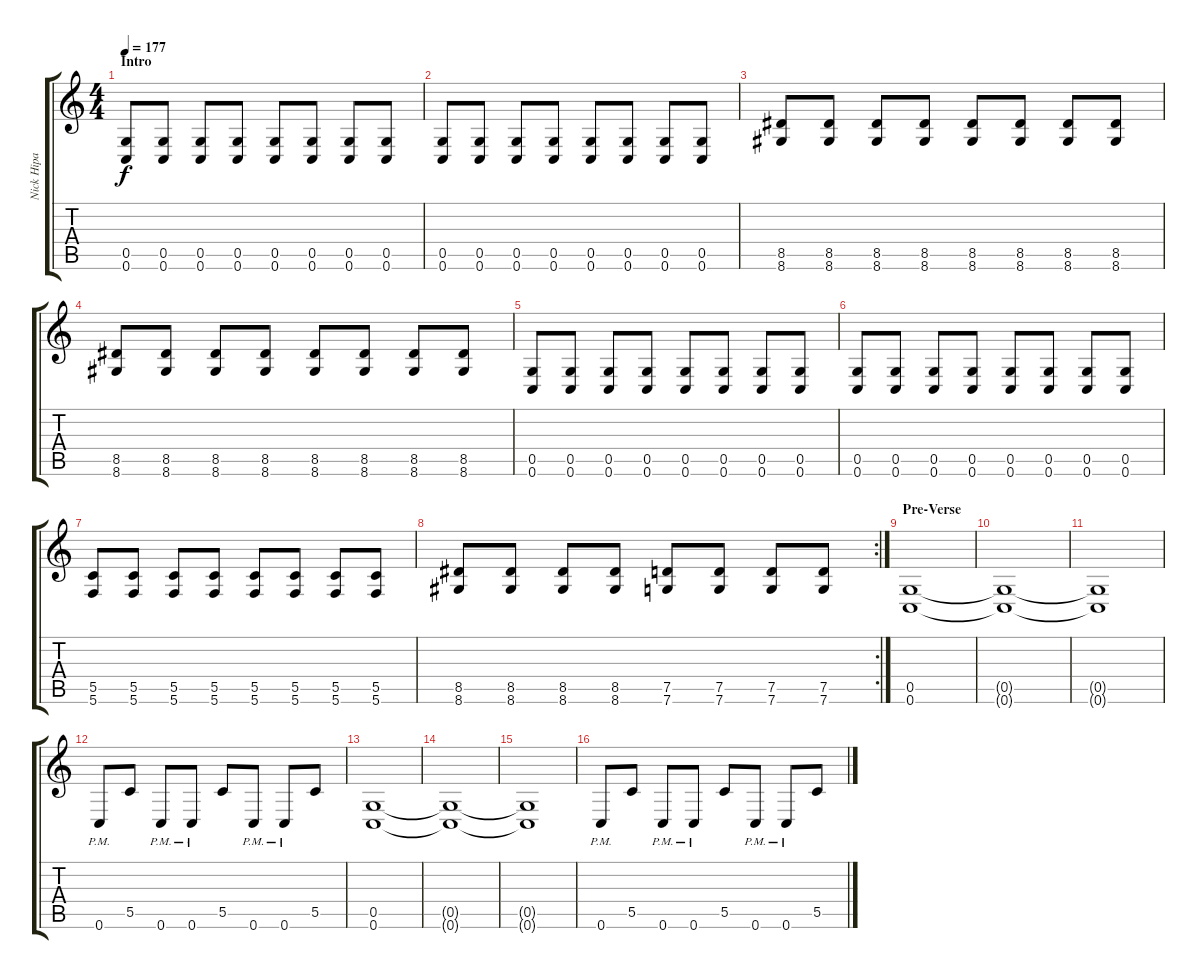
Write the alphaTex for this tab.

\track ("Nick Hipa" "Nick Hipa") {instrument distortionguitar}
\staff {score tabs}
\tuning (D4 A3 F3 C3 G2 C2) {hide}
\ts (4 4)
\section ("" "Intro")
\tempo 177
\clef g2
\ks c
(0.5 0.6).8{dy f volume 13 instrument distortionguitar} (0.5 0.6).8 (0.5 0.6).8 (0.5 0.6).8 (0.5 0.6).8 (0.5 0.6).8 (0.5 0.6).8 (0.5 0.6).8 |
(0.5 0.6).8 (0.5 0.6).8 (0.5 0.6).8 (0.5 0.6).8 (0.5 0.6).8 (0.5 0.6).8 (0.5 0.6).8 (0.5 0.6).8 |
(8.5 8.6).8 (8.5 8.6).8 (8.5 8.6).8 (8.5 8.6).8 (8.5 8.6).8 (8.5 8.6).8 (8.5 8.6).8 (8.5 8.6).8 |
(8.5 8.6).8 (8.5 8.6).8 (8.5 8.6).8 (8.5 8.6).8 (8.5 8.6).8 (8.5 8.6).8 (8.5 8.6).8 (8.5 8.6).8 |
(0.5 0.6).8 (0.5 0.6).8 (0.5 0.6).8 (0.5 0.6).8 (0.5 0.6).8 (0.5 0.6).8 (0.5 0.6).8 (0.5 0.6).8 |
(0.5 0.6).8 (0.5 0.6).8 (0.5 0.6).8 (0.5 0.6).8 (0.5 0.6).8 (0.5 0.6).8 (0.5 0.6).8 (0.5 0.6).8 |
(5.5 5.6).8 (5.5 5.6).8 (5.5 5.6).8 (5.5 5.6).8 (5.5 5.6).8 (5.5 5.6).8 (5.5 5.6).8 (5.5 5.6).8 |
\rc 2
(8.5 8.6).8 (8.5 8.6).8 (8.5 8.6).8 (8.5 8.6).8 (7.5 7.6).8 (7.5 7.6).8 (7.5 7.6).8 (7.5 7.6).8 |
\section ("" "Pre-Verse")
(0.5 0.6).1{volume 16} |
(0.5{t} 0.6{t}).1 |
(0.5{t} 0.6{t}).1 |
0.6{pm}.8 5.5.8 0.6{pm}.8 0.6{pm}.8 5.5.8 0.6{pm}.8 0.6{pm}.8 5.5.8 |
(0.5 0.6).1 |
(0.5{t} 0.6{t}).1 |
(0.5{t} 0.6{t}).1 |
0.6{pm}.8 5.5.8 0.6{pm}.8 0.6{pm}.8 5.5.8 0.6{pm}.8 0.6{pm}.8 5.5.8
